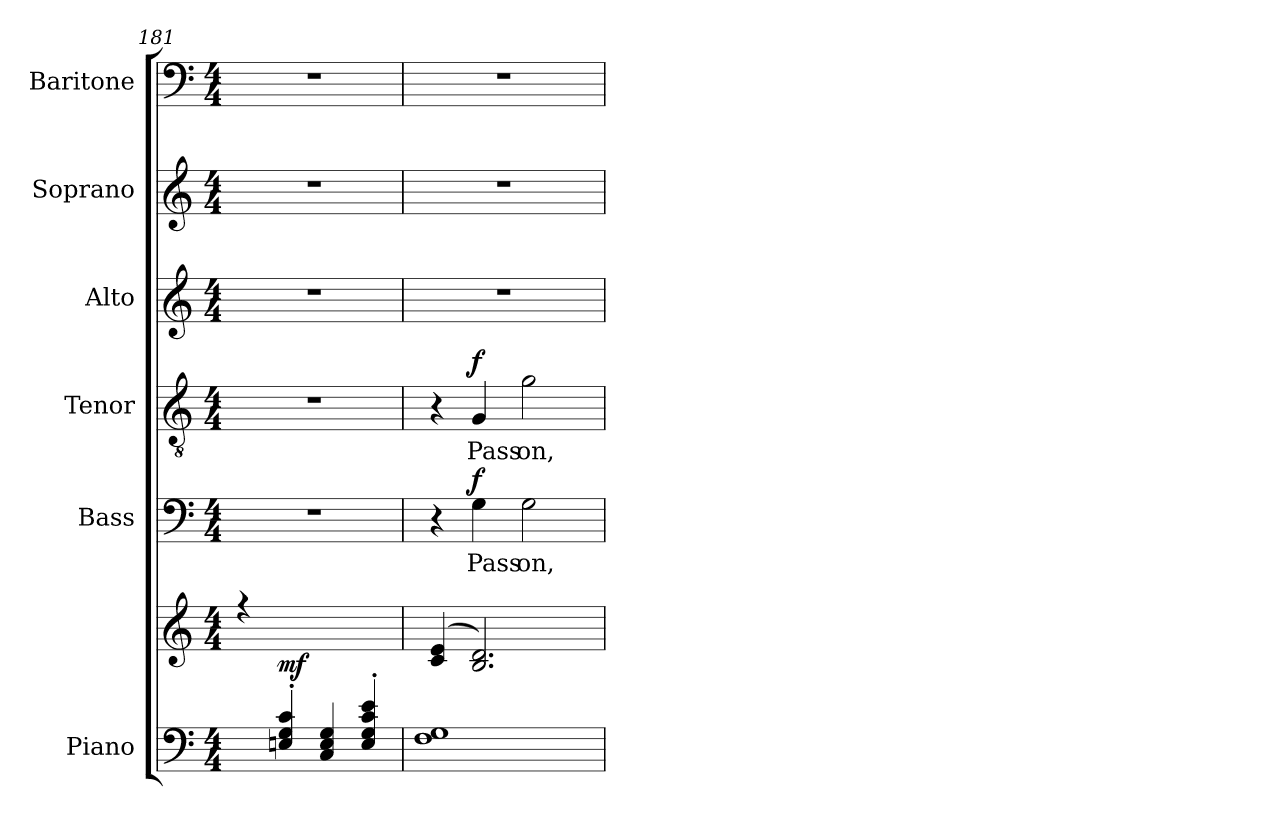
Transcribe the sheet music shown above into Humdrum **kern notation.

**kern	**kern	**dynam	**kern	**text	**dynam	**kern	**text	**dynam	**kern	**kern	**kern
*part6	*part6	*part6	*part5	*part5	*part5	*part4	*part4	*part4	*part3	*part2	*part1
*staff7	*staff6	*staff6/7	*staff5	*staff5	*staff5	*staff4	*staff4	*staff4	*staff3	*staff2	*staff1
*I"Piano	*	*	*I"Bass	*	*	*I"Tenor	*	*	*I"Alto	*I"Soprano	*I"Baritone
*	*	*	*I'B	*	*	*I'T	*	*	*I'A	*I'S	*
*clefF4	*clefG2	*	*clefF4	*	*	*clefGv2	*	*	*clefG2	*clefG2	*clefF4
*k[]	*k[]	*	*k[]	*	*	*k[]	*	*	*k[]	*k[]	*k[]
*M4/4	*M4/4	*	*M4/4	*	*	*M4/4	*	*	*M4/4	*M4/4	*M4/4
=181	=181	=181	=181	=181	=181	=181	=181	=181	=181	=181	=181
*^	*^	*	*	*	*	*	*	*	*	*	*
*	*^	*	*	*	*	*	*	*	*	*	*	*	*
4ryy	1ryy	4ryy	4r	1ryy	.	1r	.	.	1r	.	.	1r	1r	1r
!	!	!	!	!	!LO:DY:b	!	!	!	!	!	!	!	!	!
4Eni/' 4G/' 4c/'	.	4ryy	2.ryy	.	mf	.	.	.	.	.	.	.	.	.
4C/ 4E/ 4G/	.	4ryy	.	.	.	.	.	.	.	.	.	.	.	.
4E/' 4G/' 4c/' 4e/'	.	4ryy	.	.	.	.	.	.	.	.	.	.	.	.
*	*v	*v	*	*	*	*	*	*	*	*	*	*	*	*
=182	=182	=182	=182	=182	=182	=182	=182	=182	=182	=182	=182	=182	=182
1F 1G	4ryy	(<4c/ 4e/	1ryy	.	4r	.	.	4r	.	.	1r	1r	1r
!	!	!	!	!	!	!LO:LY:b	!LO:DY:b	!	!LO:LY:b	!LO:DY:b	!	!	!
.	4ryy	2.B/ 2.d/)	.	.	4G\	Pass	f	4G/	Pass	f	.	.	.
!	!	!	!	!	!	!LO:LY:b	!	!	!LO:LY:b	!	!	!	!
.	4ryy	.	.	.	2G\	on,	.	2g\	on,	.	.	.	.
.	4ryy	.	.	.	.	.	.	.	.	.	.	.	.
*v	*v	*	*	*	*	*	*	*	*	*	*	*	*
*	*v	*v	*	*	*	*	*	*	*	*	*	*
=	=	=	=	=	=	=	=	=	=	=	=
*-	*-	*-	*-	*-	*-	*-	*-	*-	*-	*-	*-
